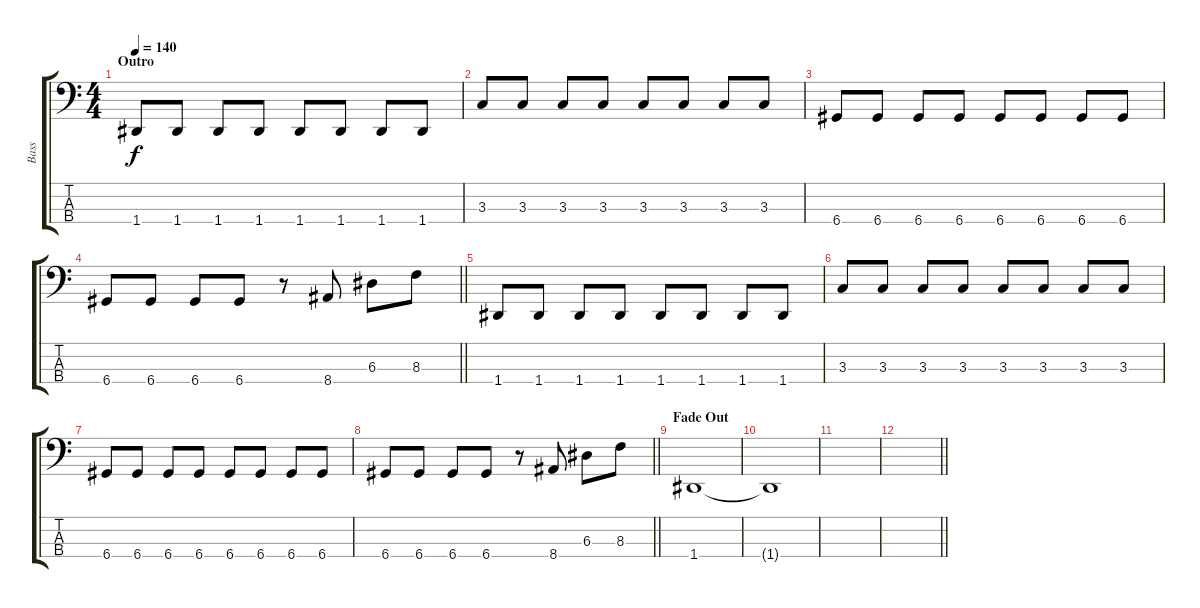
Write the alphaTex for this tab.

\track ("Bass" "Bass") {instrument electricbasspick}
\staff {score tabs}
\tuning (G2 D2 A1 D1) {hide}
\ts (4 4)
\section ("" "Outro")
\tempo 140
\clef f4
\ks c
1.4.8{dy f} 1.4.8 1.4.8 1.4.8 1.4.8 1.4.8 1.4.8 1.4.8 |
3.3.8 3.3.8 3.3.8 3.3.8 3.3.8 3.3.8 3.3.8 3.3.8 |
6.4.8 6.4.8 6.4.8 6.4.8 6.4.8 6.4.8 6.4.8 6.4.8 |
\barLineRight lightlight
6.4.8 6.4.8 6.4.8 6.4.8 r.8 8.4.8 6.3.8 8.3.8 |
1.4.8 1.4.8 1.4.8 1.4.8 1.4.8 1.4.8 1.4.8 1.4.8 |
3.3.8 3.3.8 3.3.8 3.3.8 3.3.8 3.3.8 3.3.8 3.3.8 |
6.4.8 6.4.8 6.4.8 6.4.8 6.4.8 6.4.8 6.4.8 6.4.8 |
\barLineRight lightlight
6.4.8 6.4.8 6.4.8 6.4.8 r.8 8.4.8 6.3.8 8.3.8 |
\section ("" "Fade Out")
1.4.1 |
1.4{t}.1 |
|
\barLineRight lightlight
